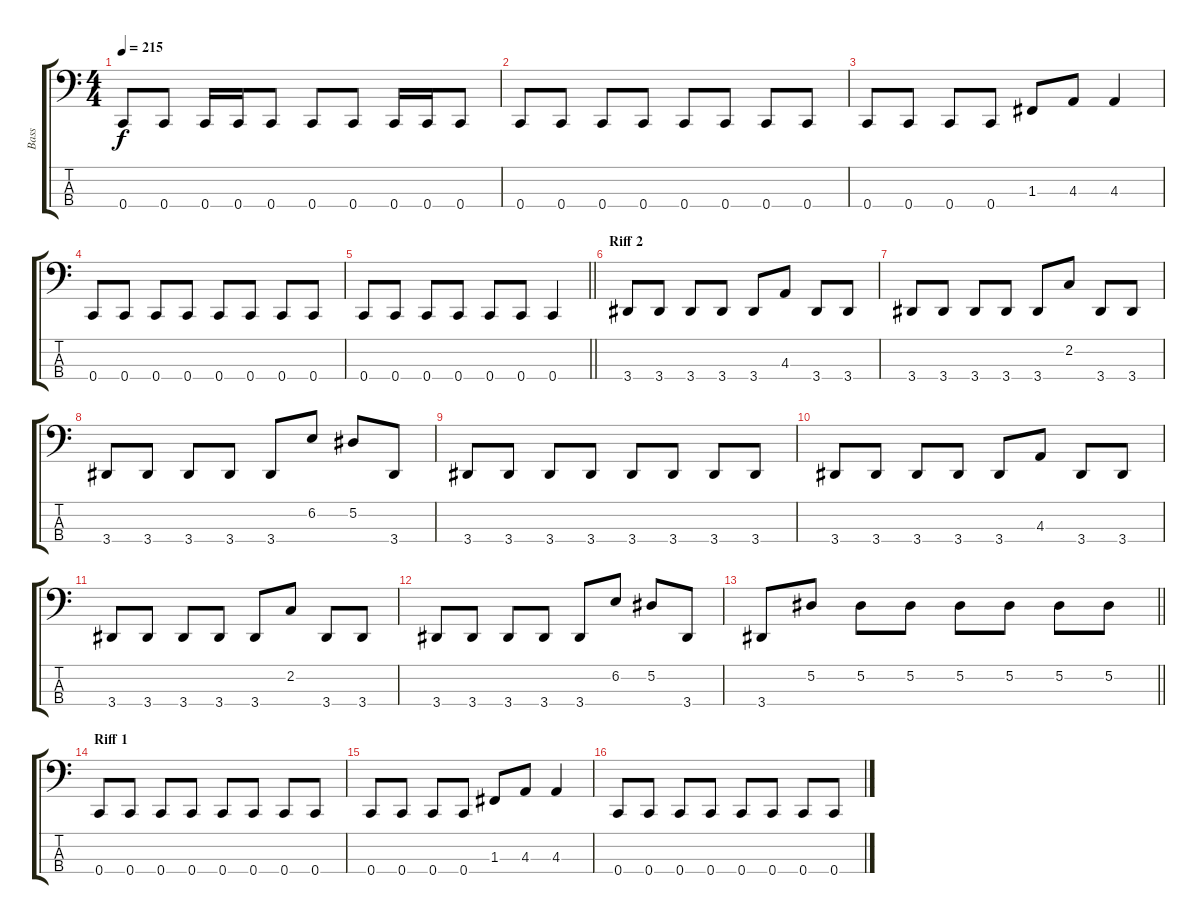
\track ("Bass" "Bass") {instrument electricbassfinger}
\staff {score tabs}
\tuning (Eb2 Bb1 F1 C1) {hide}
\ts (4 4)
\tempo 215
\clef f4
\ks c
0.4.8{dy f} 0.4.8 0.4.16 0.4.16 0.4.8 0.4.8 0.4.8 0.4.16 0.4.16 0.4.8 |
0.4.8 0.4.8 0.4.8 0.4.8 0.4.8 0.4.8 0.4.8 0.4.8 |
0.4.8 0.4.8 0.4.8 0.4.8 1.3.8 4.3.8 4.3.4 |
0.4.8 0.4.8 0.4.8 0.4.8 0.4.8 0.4.8 0.4.8 0.4.8 |
\barLineRight lightlight
0.4.8 0.4.8 0.4.8 0.4.8 0.4.8 0.4.8 0.4.4 |
\section ("" "Riff 2")
3.4.8 3.4.8 3.4.8 3.4.8 3.4.8 4.3.8 3.4.8 3.4.8 |
3.4.8 3.4.8 3.4.8 3.4.8 3.4.8 2.2.8 3.4.8 3.4.8 |
3.4.8 3.4.8 3.4.8 3.4.8 3.4.8 6.2.8 5.2.8 3.4.8 |
3.4.8 3.4.8 3.4.8 3.4.8 3.4.8 3.4.8 3.4.8 3.4.8 |
3.4.8 3.4.8 3.4.8 3.4.8 3.4.8 4.3.8 3.4.8 3.4.8 |
3.4.8 3.4.8 3.4.8 3.4.8 3.4.8 2.2.8 3.4.8 3.4.8 |
3.4.8 3.4.8 3.4.8 3.4.8 3.4.8 6.2.8 5.2.8 3.4.8 |
\barLineRight lightlight
3.4.8 5.2.8 5.2.8 5.2.8 5.2.8 5.2.8 5.2.8 5.2.8 |
\section ("" "Riff 1")
0.4.8 0.4.8 0.4.8 0.4.8 0.4.8 0.4.8 0.4.8 0.4.8 |
0.4.8 0.4.8 0.4.8 0.4.8 1.3.8 4.3.8 4.3.4 |
0.4.8 0.4.8 0.4.8 0.4.8 0.4.8 0.4.8 0.4.8 0.4.8
